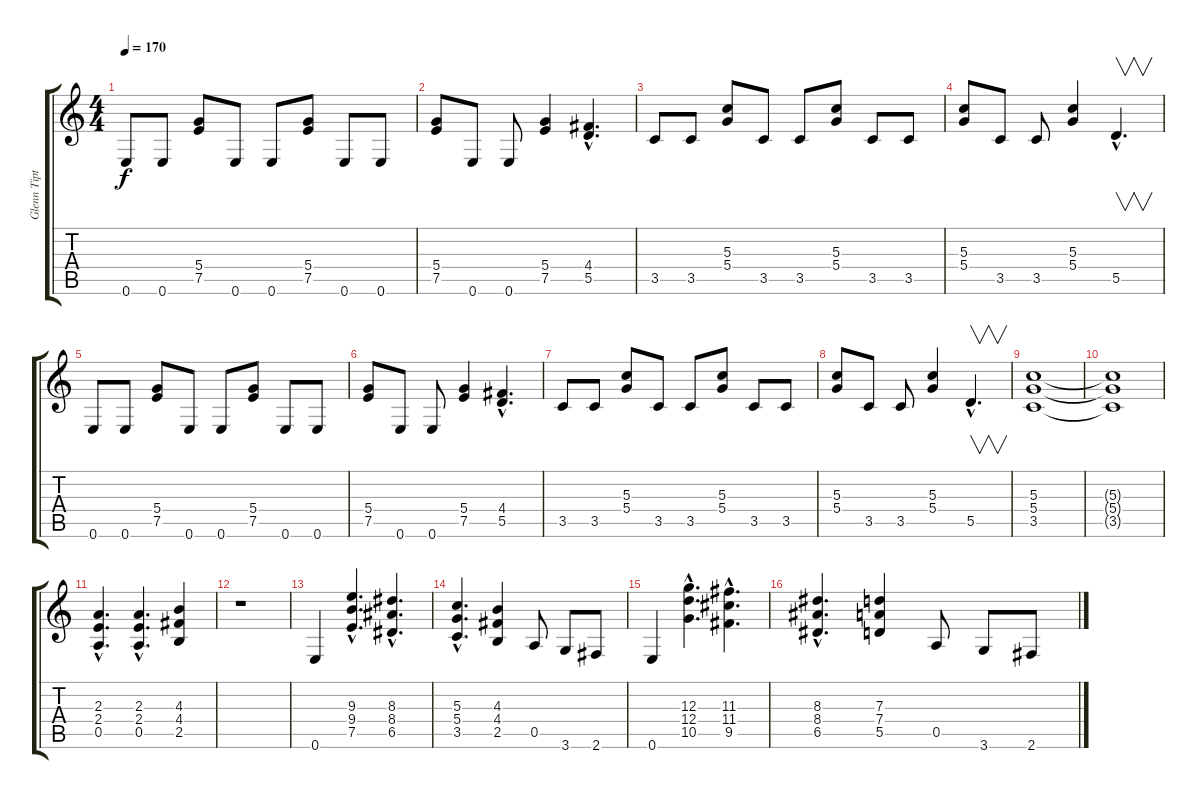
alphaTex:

\track ("Glenn Tipton" "Glenn Tipt") {instrument distortionguitar}
\staff {score tabs}
\tuning (E4 B3 G3 D3 A2 E2) {hide}
\ts (4 4)
\tempo 170
\clef g2
\ks c
0.6.8{dy f} 0.6.8 (5.4 7.5).8 0.6.8 0.6.8 (5.4 7.5).8 0.6.8 0.6.8 |
(5.4 7.5).8 0.6.8 0.6.8 (5.4 7.5).4 (4.4{hac} 5.5{hac}).4{d} |
3.5.8 3.5.8 (5.3 5.4).8 3.5.8 3.5.8 (5.3 5.4).8 3.5.8 3.5.8 |
(5.3 5.4).8 3.5.8 3.5.8 (5.3 5.4).4 5.5{hac}.4{v d} |
0.6.8 0.6.8 (5.4 7.5).8 0.6.8 0.6.8 (5.4 7.5).8 0.6.8 0.6.8 |
(5.4 7.5).8 0.6.8 0.6.8 (5.4 7.5).4 (4.4{hac} 5.5{hac}).4{d} |
3.5.8 3.5.8 (5.3 5.4).8 3.5.8 3.5.8 (5.3 5.4).8 3.5.8 3.5.8 |
(5.3 5.4).8 3.5.8 3.5.8 (5.3 5.4).4 5.5{hac}.4{v d} |
(5.3 5.4 3.5).1 |
(5.3{t} 5.4{t} 3.5{t}).1 |
(2.3{hac} 2.4{hac} 0.5{hac}).4{d} (2.3{hac} 2.4{hac} 0.5{hac}).4{d} (4.3 4.4 2.5).4 |
r.1 |
0.6.4 (9.3{hac} 9.4{hac} 7.5{hac}).4{d} (8.3{hac} 8.4{hac} 6.5{hac}).4{d} |
(5.3{hac} 5.4{hac} 3.5{hac}).4{d} (4.3 4.4 2.5).4 0.5.8 3.6.8 2.6.8 |
0.6.4 (12.3{hac} 12.4{hac} 10.5{hac}).4{d} (11.3{hac} 11.4{hac} 9.5{hac}).4{d} |
(8.3{hac} 8.4{hac} 6.5{hac}).4{d} (7.3 7.4 5.5).4 0.5.8 3.6.8 2.6.8
